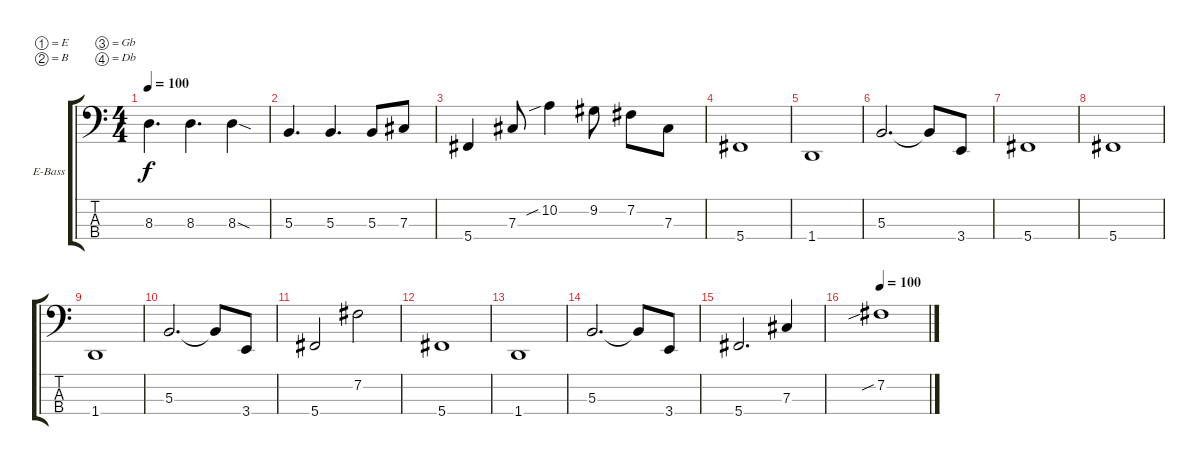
\bracketExtendMode groupsimilarinstruments
\firstSystemTrackNameOrientation horizontal
\otherSystemsTrackNameOrientation horizontal
\track ("Dan" "E-Bass") {instrument electricbasspick}
\staff {score tabs}
\tuning (E2 B1 Gb1 Db1)
\ts (4 4)
\tempo 100
\clef f4
\ks c
8.3.4{d dy f} 8.3.4{d} 8.3{sod}.4 |
5.3.4{d} 5.3.4{d} 5.3.8 7.3.8 |
5.4.4 7.3.8 10.2{sib}.4 9.2.8 7.2.8 7.3.8 |
5.4.1 |
1.4.1 |
5.3.2{d} 5.3{t}.8 3.4.8 |
5.4.1 |
5.4.1 |
1.4.1 |
5.3.2{d} 5.3{t}.8 3.4.8 |
5.4.2 7.2.2 |
5.4.1 |
1.4.1 |
5.3.2{d} 5.3{t}.8 3.4.8 |
5.4.2{d} 7.3.4 |
\tempo 100
7.2{sib}.1
